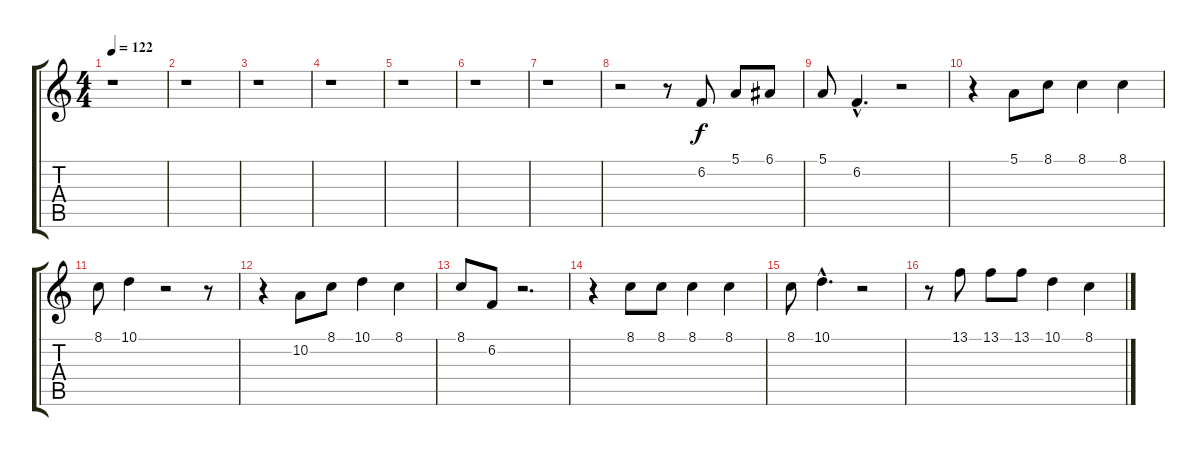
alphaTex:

\track "" {instrument stringensemble1}
\staff {score tabs}
\tuning (E4 B3 G3 D3 A2 E2) {hide}
\ts (4 4)
\tempo 122
\clef g2
\ks c
r.1{dy f instrument stringensemble1} |
r.1 |
r.1 |
r.1 |
r.1 |
r.1 |
r.1 |
r.2 r.8 6.2.8 5.1.8 6.1.8 |
5.1.8 6.2{hac}.4{d} r.2 |
r.4 5.1.8 8.1.8 8.1.4 8.1.4 |
8.1.8 10.1.4 r.2 r.8 |
r.4 10.2.8 8.1.8 10.1.4 8.1.4 |
8.1.8 6.2.8 r.2{d} |
r.4 8.1.8 8.1.8 8.1.4 8.1.4 |
8.1.8 10.1{hac}.4{d} r.2 |
r.8 13.1.8 13.1.8 13.1.8 10.1.4 8.1.4
